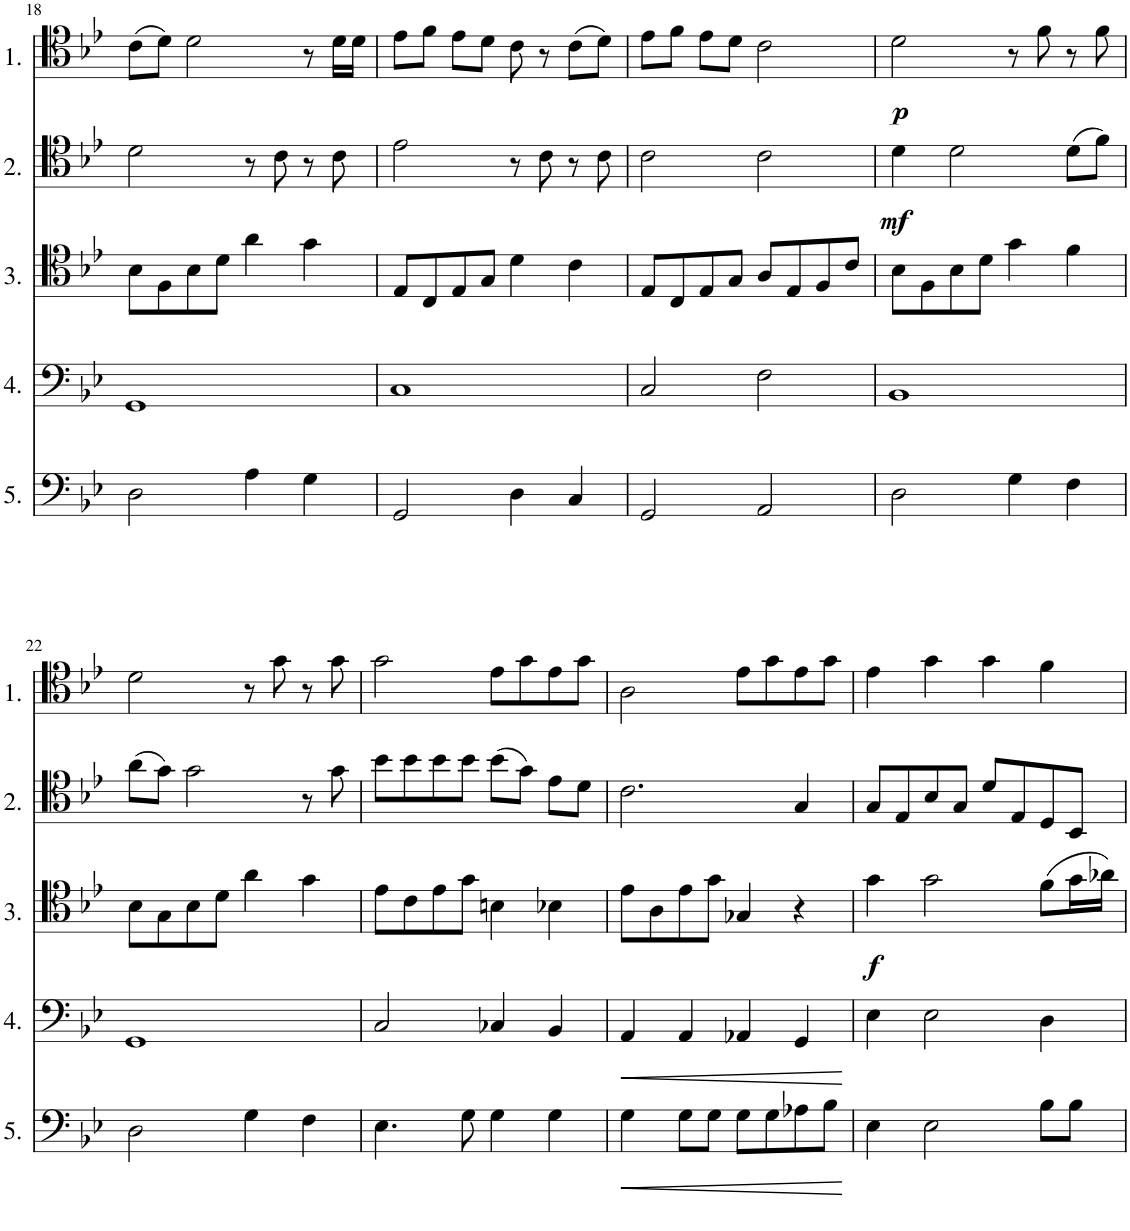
**kern	**dynam	**kern	**dynam	**kern	**dynam	**kern	**dynam	**kern	**dynam
*part5	*part5	*part4	*part4	*part3	*part3	*part2	*part2	*part1	*part1
*staff5	*staff5	*staff4	*staff4	*staff3	*staff3	*staff2	*staff2	*staff1	*staff1
*I"Cello 5	*	*I"Cello 4	*	*I"Cello 3	*	*I"Cello 2	*	*I"Cello 1	*
!!LO:PB:g=z
*clefF4	*	*clefF4	*	*clefC4	*	*clefC4	*	*clefC4	*
*k[b-e-]	*	*k[b-e-]	*	*k[b-e-]	*	*k[b-e-]	*	*k[b-e-]	*
*M4/4	*	*M4/4	*	*M4/4	*	*M4/4	*	*M4/4	*
=18	=18	=18	=18	=18	=18	=18	=18	=18	=18
2D\	.	1GG	.	8B-\L	.	2d\	.	(8c\L	.
.	.	.	.	8F\	.	.	.	8d\J)	.
.	.	.	.	8B-\	.	.	.	2d\	.
.	.	.	.	8d\J	.	.	.	.	.
4A\	.	.	.	4a\	.	8r	.	.	.
.	.	.	.	.	.	8c\	.	.	.
4G\	.	.	.	4g\	.	8r	.	8r	.
.	.	.	.	.	.	8c\	.	16d\LL	.
.	.	.	.	.	.	.	.	16d\JJ	.
=19	=19	=19	=19	=19	=19	=19	=19	=19	=19
2GG/	.	1C	.	8E-/L	.	2e-\	.	8e-\L	.
.	.	.	.	8C/	.	.	.	8f\J	.
.	.	.	.	8E-/	.	.	.	8e-\L	.
.	.	.	.	8G/J	.	.	.	8d\J	.
4D\	.	.	.	4d\	.	8r	.	8c\	.
.	.	.	.	.	.	8c\	.	8r	.
4C/	.	.	.	4c\	.	8r	.	(8c\L	.
.	.	.	.	.	.	8c\	.	8d\J)	.
=20	=20	=20	=20	=20	=20	=20	=20	=20	=20
2GG/	.	2C/	.	8E-/L	.	2c\	.	8e-\L	.
.	.	.	.	8C/	.	.	.	8f\J	.
.	.	.	.	8E-/	.	.	.	8e-\L	.
.	.	.	.	8G/J	.	.	.	8d\J	.
2AA/	.	2F\	.	8A/L	.	2c\	.	2c\	.
.	.	.	.	8E-/	.	.	.	.	.
.	.	.	.	8F/	.	.	.	.	.
.	.	.	.	8c/J	.	.	.	.	.
=21	=21	=21	=21	=21	=21	=21	=21	=21	=21
!	!	!	!	!	!	!	!LO:DY:b	!	!LO:DY:b
2D\	.	1BB-	.	8B-\L	.	4d\	mf	2d\	p
.	.	.	.	8F\	.	.	.	.	.
.	.	.	.	8B-\	.	2d\	.	.	.
.	.	.	.	8d\J	.	.	.	.	.
4G\	.	.	.	4g\	.	.	.	8r	.
.	.	.	.	.	.	.	.	8f\	.
4F\	.	.	.	4f\	.	(8d\L	.	8r	.
.	.	.	.	.	.	8f\J)	.	8f\	.
!!LO:LB:g=z
=22	=22	=22	=22	=22	=22	=22	=22	=22	=22
2D\	.	1GG	.	8B-\L	.	(8a\L	.	2d\	.
.	.	.	.	8G\	.	8g\J)	.	.	.
.	.	.	.	8B-\	.	2g\	.	.	.
.	.	.	.	8d\J	.	.	.	.	.
4G\	.	.	.	4a\	.	.	.	8r	.
.	.	.	.	.	.	.	.	8g\	.
4F\	.	.	.	4g\	.	8r	.	8r	.
.	.	.	.	.	.	8g\	.	8g\	.
=23	=23	=23	=23	=23	=23	=23	=23	=23	=23
4.E-\	.	2C/	.	8e-\L	.	8b-\L	.	2g\	.
.	.	.	.	8c\	.	8b-\	.	.	.
.	.	.	.	8e-\	.	8b-\	.	.	.
8G\	.	.	.	8g\J	.	8b-\J	.	.	.
4G\	.	4C-X/	.	4Bn\	.	(8b-\L	.	8e-\L	.
.	.	.	.	.	.	8g\J)	.	8g\	.
4G\	.	4BB-/	.	4B-X\	.	8e-\L	.	8e-\	.
.	.	.	.	.	.	8d\J	.	8g\J	.
=24	=24	=24	=24	=24	=24	=24	=24	=24	=24
!	!LO:HP:b	!	!LO:HP:b	!	!	!	!	!	!
4G\	<	4AA/	<	8e-\L	.	2.c\	.	2A\	.
.	.	.	.	8A\	.	.	.	.	.
8G\L	.	4AA/	.	8e-\	.	.	.	.	.
8G\J	.	.	.	8g\J	.	.	.	.	.
8G\L	.	4AA-X/	.	4G-X/	.	.	.	8e-\L	.
8G\	.	.	.	.	.	.	.	8g\	.
8A-X\	.	4GG/	.	4r	.	4G/	.	8e-\	.
8B-\J	.	.	.	.	.	.	.	8g\J	.
.	[	.	[	.	.	.	.	.	.
=25	=25	=25	=25	=25	=25	=25	=25	=25	=25
!	!	!	!	!	!LO:DY:b	!	!	!	!
4E-\	.	4E-\	.	4g\	f	8G/L	.	4e-\	.
.	.	.	.	.	.	8E-/	.	.	.
2E-\	.	2E-\	.	2g\	.	8B-/	.	4g\	.
.	.	.	.	.	.	8G/J	.	.	.
.	.	.	.	.	.	8d/L	.	4g\	.
.	.	.	.	.	.	8E-/	.	.	.
8B-\L	.	4D\	.	(8f\L	.	8D/	.	4f\	.
8B-\J	.	.	.	16g\L	.	8BB-/J	.	.	.
.	.	.	.	16a-X\JJ)	.	.	.	.	.
=	=	=	=	=	=	=	=	=	=
*-	*-	*-	*-	*-	*-	*-	*-	*-	*-
